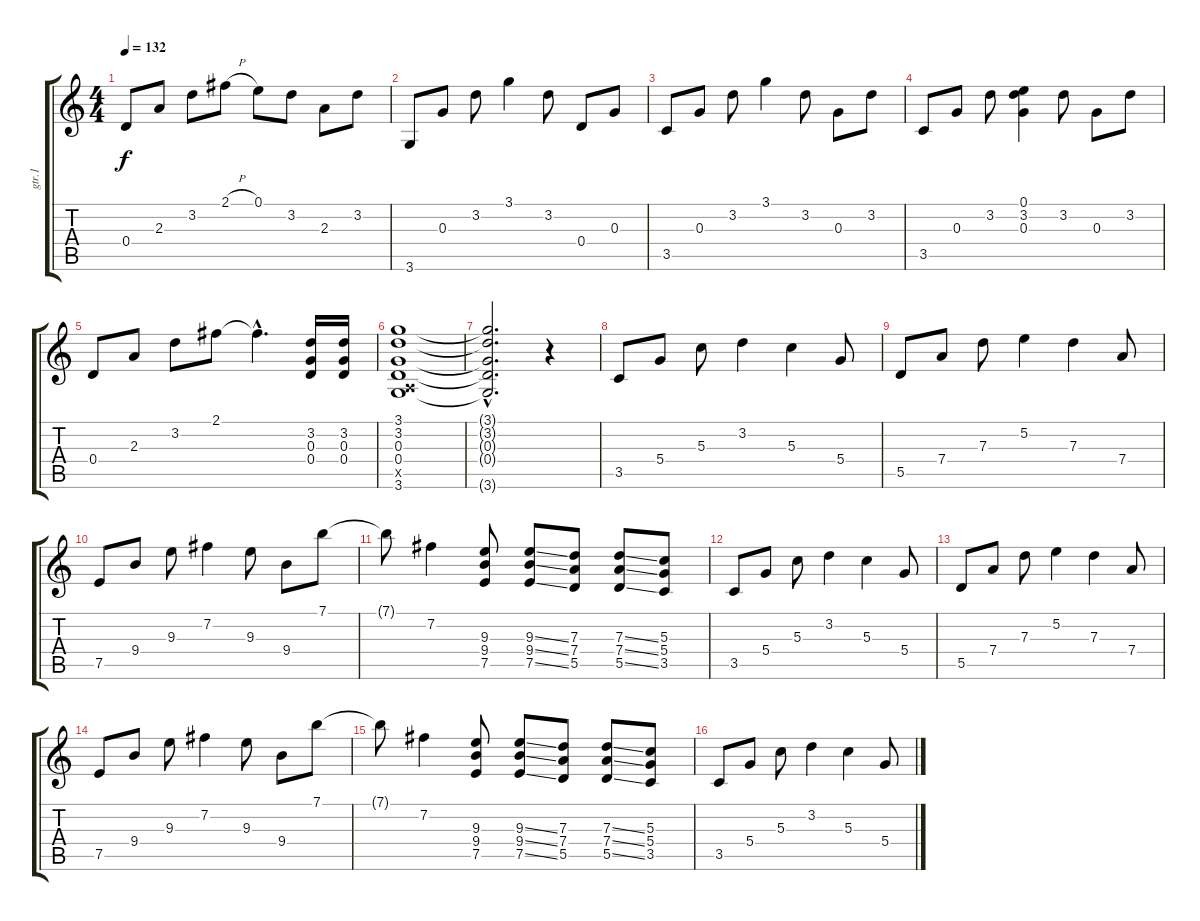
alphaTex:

\track ("gtr.1" "gtr.1") {instrument electricguitarclean}
\staff {score tabs}
\tuning (E4 B3 G3 D3 A2 E2) {hide}
\ts (4 4)
\tempo 132
\clef g2
\ks c
0.4.8{dy f} 2.3.8 3.2.8 2.1{h}.8 0.1.8 3.2.8 2.3.8 3.2.8 |
3.6.8 0.3.8 3.2.8 3.1.4 3.2.8 0.4.8 0.3.8 |
3.5.8 0.3.8 3.2.8 3.1.4 3.2.8 0.3.8 3.2.8 |
3.5.8 0.3.8 3.2.8 (0.1 3.2 0.3).4 3.2.8 0.3.8 3.2.8 |
0.4.8 2.3.8 3.2.8 2.1.8 2.1{hac t}.4{d} (3.2 0.3 0.4).16 (3.2 0.3 0.4).16 |
(3.1 3.2 0.3 0.4 0.5{x} 3.6).1 |
(3.1{hac t} 3.2{hac t} 0.3{hac t} 0.4{hac t} 3.6{hac t}).2{d} r.4 |
3.5.8 5.4.8 5.3.8 3.2.4 5.3.4 5.4.8 |
5.5.8 7.4.8 7.3.8 5.2.4 7.3.4 7.4.8 |
7.5.8 9.4.8 9.3.8 7.2.4 9.3.8 9.4.8 7.1.8 |
7.1{t}.8 7.2.4 (9.3 9.4 7.5).8 (9.3{ss} 9.4{ss} 7.5{ss}).8 (7.3 7.4 5.5).8 (7.3{ss} 7.4{ss} 5.5{ss}).8 (5.3 5.4 3.5).8 |
3.5.8 5.4.8 5.3.8 3.2.4 5.3.4 5.4.8 |
5.5.8 7.4.8 7.3.8 5.2.4 7.3.4 7.4.8 |
7.5.8 9.4.8 9.3.8 7.2.4 9.3.8 9.4.8 7.1.8 |
7.1{t}.8 7.2.4 (9.3 9.4 7.5).8 (9.3{ss} 9.4{ss} 7.5{ss}).8 (7.3 7.4 5.5).8 (7.3{ss} 7.4{ss} 5.5{ss}).8 (5.3 5.4 3.5).8 |
3.5.8 5.4.8 5.3.8 3.2.4 5.3.4 5.4.8
